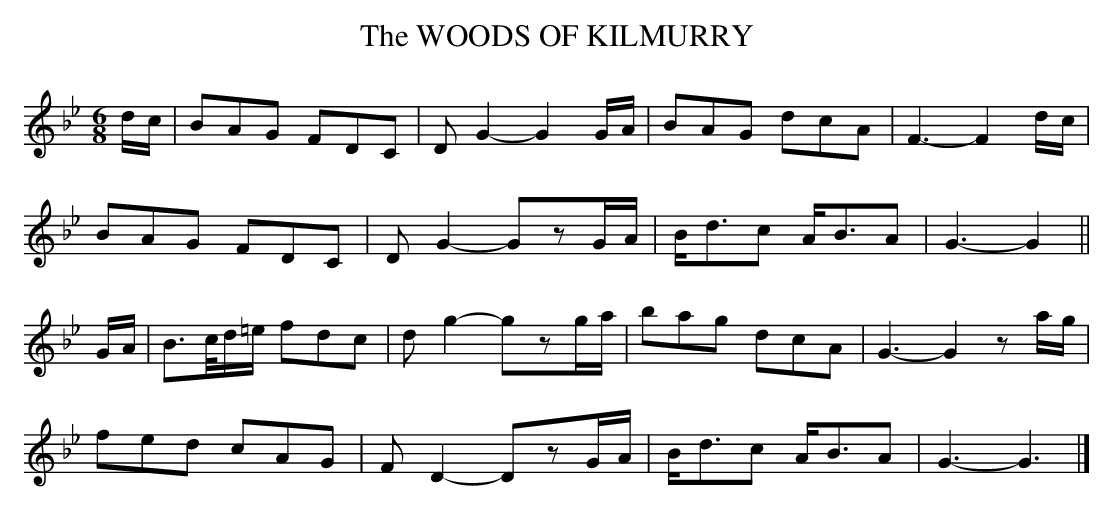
X:1
T:WOODS OF KILMURRY, The
Y:"slow"
M:6/8
L:1/8
K:Gm
d/c/|BAG FDC|DG2-G2G/A/|BAG dcA|F3-F2d/c/|
BAG FDC|DG2-GzG/A/|B<dc A<BA|G3-G2||
G/A/|B>c/d/=e/ fdc|dg2-gzg/a/|bag dcA|G3-G2za/g/|
fed cAG|FD2-DzG/A/|B<dc A<BA|G3-G3|]
